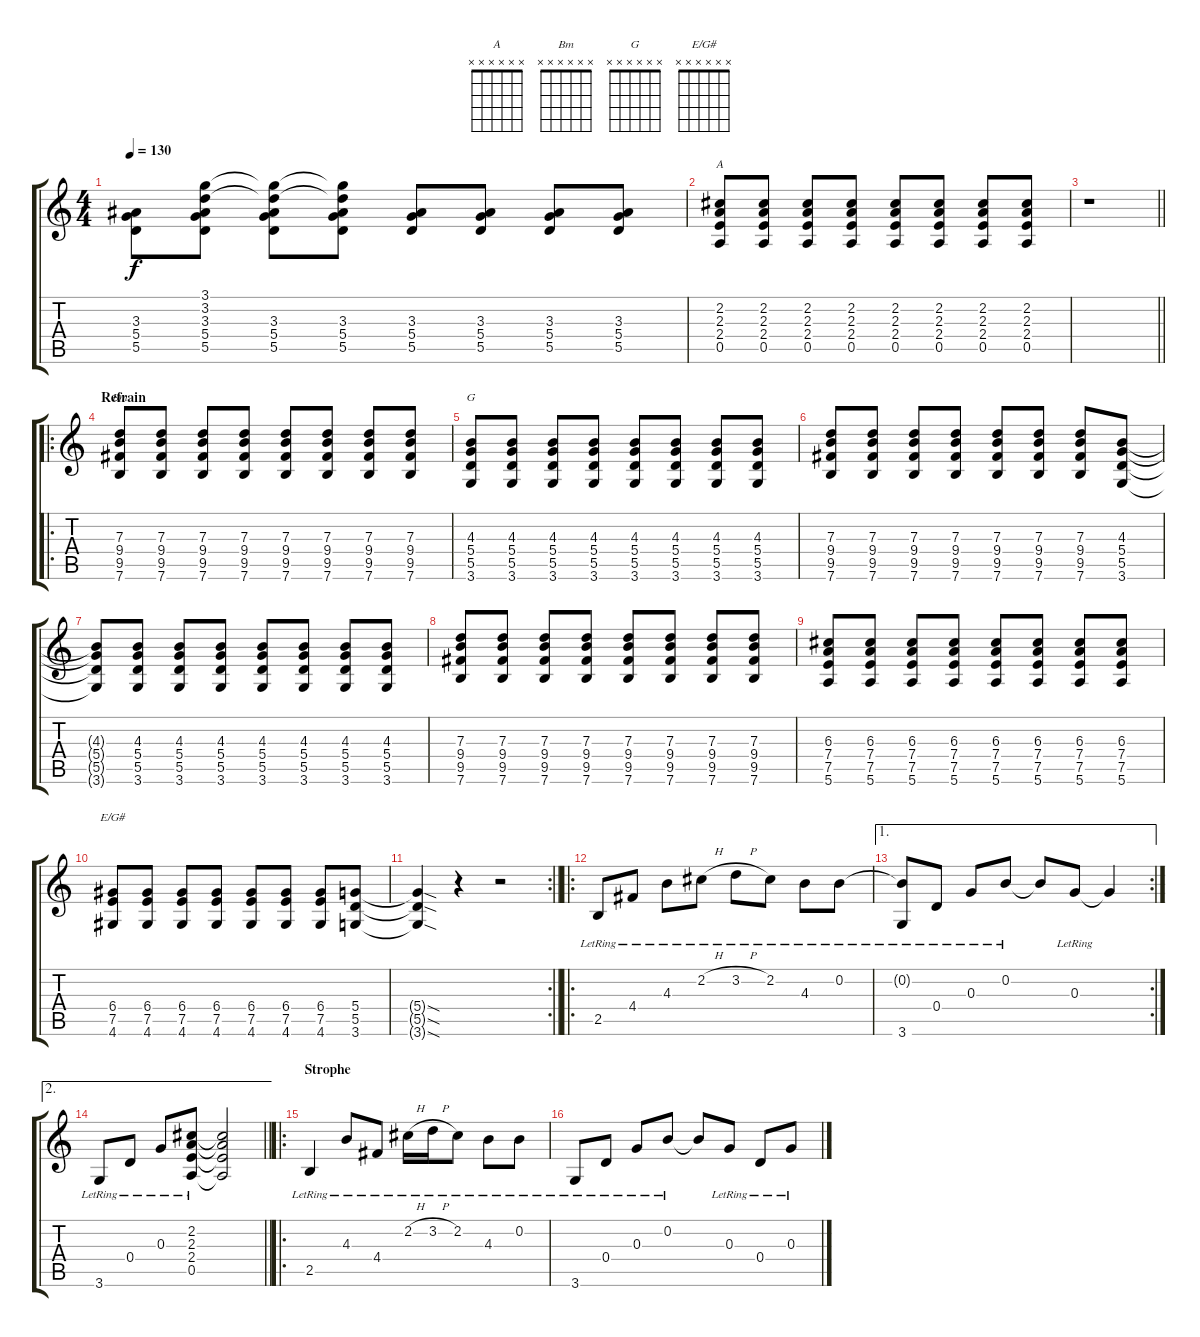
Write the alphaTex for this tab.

\track "" {instrument electricguitarclean}
\staff {score tabs}
\tuning (E4 B3 G3 D3 A2 E2) {hide}
\chord ("A" x x x x x x)
\chord ("Bm" x x x x x x)
\chord ("G" x x x x x x)
\chord ("E/G#" x x x x x x)
\ts (4 4)
\tempo 130
\clef g2
\ks c
(3.3 5.4 5.5).8{dy f} (3.1{t} 3.2{t} 3.3 5.4 5.5).8 (3.1{t} 3.2{t} 3.3 5.4 5.5).8 (3.1{t} 3.2{t} 3.3 5.4 5.5).8 (3.3 5.4 5.5).8 (3.3 5.4 5.5).8 (3.3 5.4 5.5).8 (3.3 5.4 5.5).8 |
(2.2 2.3 2.4 0.5).8{ch "A"} (2.2 2.3 2.4 0.5).8 (2.2 2.3 2.4 0.5).8 (2.2 2.3 2.4 0.5).8 (2.2 2.3 2.4 0.5).8 (2.2 2.3 2.4 0.5).8 (2.2 2.3 2.4 0.5).8 (2.2 2.3 2.4 0.5).8 |
\barLineRight lightlight
r.1 |
\ro
\section ("" "Refrain ")
(7.3 9.4 9.5 7.6).8{ch "Bm" instrument overdrivenguitar} (7.3 9.4 9.5 7.6).8 (7.3 9.4 9.5 7.6).8 (7.3 9.4 9.5 7.6).8 (7.3 9.4 9.5 7.6).8 (7.3 9.4 9.5 7.6).8 (7.3 9.4 9.5 7.6).8 (7.3 9.4 9.5 7.6).8 |
(4.3 5.4 5.5 3.6).8{ch "G"} (4.3 5.4 5.5 3.6).8 (4.3 5.4 5.5 3.6).8 (4.3 5.4 5.5 3.6).8 (4.3 5.4 5.5 3.6).8 (4.3 5.4 5.5 3.6).8 (4.3 5.4 5.5 3.6).8 (4.3 5.4 5.5 3.6).8 |
(7.3 9.4 9.5 7.6).8 (7.3 9.4 9.5 7.6).8 (7.3 9.4 9.5 7.6).8 (7.3 9.4 9.5 7.6).8 (7.3 9.4 9.5 7.6).8 (7.3 9.4 9.5 7.6).8 (7.3 9.4 9.5 7.6).8 (4.3 5.4 5.5 3.6).8 |
(4.3{t} 5.4{t} 5.5{t} 3.6{t}).8 (4.3 5.4 5.5 3.6).8 (4.3 5.4 5.5 3.6).8 (4.3 5.4 5.5 3.6).8 (4.3 5.4 5.5 3.6).8 (4.3 5.4 5.5 3.6).8 (4.3 5.4 5.5 3.6).8 (4.3 5.4 5.5 3.6).8 |
(7.3 9.4 9.5 7.6).8 (7.3 9.4 9.5 7.6).8 (7.3 9.4 9.5 7.6).8 (7.3 9.4 9.5 7.6).8 (7.3 9.4 9.5 7.6).8 (7.3 9.4 9.5 7.6).8 (7.3 9.4 9.5 7.6).8 (7.3 9.4 9.5 7.6).8 |
(6.3 7.4 7.5 5.6).8 (6.3 7.4 7.5 5.6).8 (6.3 7.4 7.5 5.6).8 (6.3 7.4 7.5 5.6).8 (6.3 7.4 7.5 5.6).8 (6.3 7.4 7.5 5.6).8 (6.3 7.4 7.5 5.6).8 (6.3 7.4 7.5 5.6).8 |
(6.4 7.5 4.6).8{ch "E/G#"} (6.4 7.5 4.6).8 (6.4 7.5 4.6).8 (6.4 7.5 4.6).8 (6.4 7.5 4.6).8 (6.4 7.5 4.6).8 (6.4 7.5 4.6).8 (5.4 5.5 3.6).8 |
\rc 2
\barLineRight lightlight
(5.4{sod t} 5.5{sod t} 3.6{sod t}).4 r.4 r.2 |
\ro
\section ("" "")
2.5{lr}.8{instrument electricguitarclean} 4.4{lr}.8 4.3{lr}.8 2.2{h lr}.8 3.2{h lr}.8 2.2{lr}.8 4.3{lr}.8 0.2{lr}.8 |
\ae 1
\rc 2
(0.2{t} 3.6{lr}).8 0.4{lr}.8 0.3{lr}.8 0.2{lr}.8 0.2{t}.8 0.3{lr}.8 0.3{t}.4 |
\ae 2
\barLineRight lightlight
3.6{lr}.8 0.4{lr}.8 0.3{lr}.8 (2.2{lr} 2.3{lr} 2.4{lr} 0.5{lr}).8 (2.2{t} 2.3{t} 2.4{t} 0.5{t}).2 |
\ro
\section ("" "Strophe")
2.5{lr}.4 4.3{lr}.8 4.4{lr}.8 2.2{h lr}.16 3.2{h lr}.16 2.2{lr}.8 4.3{lr}.8 0.2{lr}.8 |
3.6{lr}.8 0.4{lr}.8 0.3{lr}.8 0.2{lr}.8 0.2{t}.8 0.3{lr}.8 0.4{lr}.8 0.3{lr}.8
